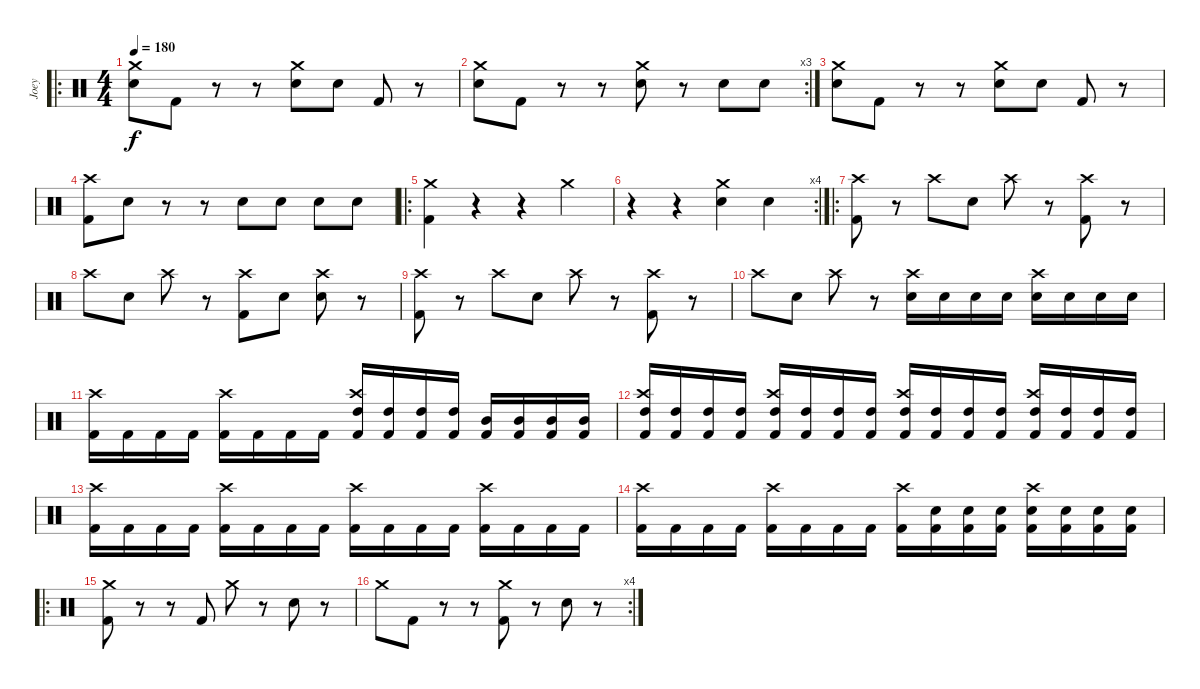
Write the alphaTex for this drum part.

\track ("Joey" "Joey") {instrument percussion}
\staff {score}
\articulation defaults
\ro
\ts (4 4)
\tempo 180
\clef neutral
\ks c
("Crash medium (hit)" "Electric Snare (hit)").8{dy f} "Kick (hit) 2".8 r.8 r.8 ("Crash medium (hit)" "Electric Snare (hit)").8 "Electric Snare (hit)".8 "Kick (hit) 2".8 r.8 |
\rc 3
("Crash medium (hit)" "Electric Snare (hit)").8 "Kick (hit) 2".8 r.8 r.8 ("Crash medium (hit)" "Electric Snare (hit)").8 r.8 "Electric Snare (hit)".8 "Electric Snare (hit)".8 |
("Crash medium (hit)" "Electric Snare (hit)").8 "Kick (hit) 2".8 r.8 r.8 ("Crash medium (hit)" "Electric Snare (hit)").8 "Electric Snare (hit)".8 "Kick (hit) 2".8 r.8 |
("Crash high (hit)" "Kick (hit) 2").8 "Electric Snare (hit)".8 r.8 r.8 "Electric Snare (hit)".8 "Electric Snare (hit)".8 "Electric Snare (hit)".8 "Electric Snare (hit)".8 |
\ro
("Crash medium (hit)" "Kick (hit) 2").4 r.4 r.4 "Crash medium (hit)".4 |
\rc 4
r.4 r.4 ("Crash medium (hit)" "Electric Snare (hit)").4 "Electric Snare (hit)".4 |
\ro
("Crash high (hit)" "Kick (hit) 2").8 r.8 "Crash high (hit)".8 "Electric Snare (hit)".8 "Crash high (hit)".8 r.8 ("Crash high (hit)" "Kick (hit) 2").8 r.8 |
"Crash high (hit)".8 "Electric Snare (hit)".8 "Crash high (hit)".8 r.8 ("Crash high (hit)" "Kick (hit) 2").8 "Electric Snare (hit)".8 ("Crash high (hit)" "Electric Snare (hit)").8 r.8 |
("Crash high (hit)" "Kick (hit) 2").8 r.8 "Crash high (hit)".8 "Electric Snare (hit)".8 "Crash high (hit)".8 r.8 ("Crash high (hit)" "Kick (hit) 2").8 r.8 |
"Crash high (hit)".8 "Electric Snare (hit)".8 "Crash high (hit)".8 r.8 ("Crash high (hit)" "Electric Snare (hit)").16 "Electric Snare (hit)".16 "Electric Snare (hit)".16 "Electric Snare (hit)".16 ("Crash high (hit)" "Electric Snare (hit)").16 "Electric Snare (hit)".16 "Electric Snare (hit)".16 "Electric Snare (hit)".16 |
("Crash high (hit)" "Kick (hit) 2").16 "Kick (hit) 2".16 "Kick (hit) 2".16 "Kick (hit) 2".16 ("Crash high (hit)" "Kick (hit) 2").16 "Kick (hit) 2".16 "Kick (hit) 2".16 "Kick (hit) 2".16 ("Crash high (hit)" "High Tom (hit)" "Kick (hit) 2").16 ("High Tom (hit)" "Kick (hit) 2").16 ("High Tom (hit)" "Kick (hit) 2").16 ("High Tom (hit)" "Kick (hit) 2").16 ("Mid Tom (hit)" "Kick (hit) 2").16 ("Mid Tom (hit)" "Kick (hit) 2").16 ("Mid Tom (hit)" "Kick (hit) 2").16 ("Mid Tom (hit)" "Kick (hit) 2").16 |
("Crash high (hit)" "High Tom (hit)" "Kick (hit) 2").16 ("High Tom (hit)" "Kick (hit) 2").16 ("High Tom (hit)" "Kick (hit) 2").16 ("High Tom (hit)" "Kick (hit) 2").16 ("Crash high (hit)" "High Tom (hit)" "Kick (hit) 2").16 ("High Tom (hit)" "Kick (hit) 2").16 ("High Tom (hit)" "Kick (hit) 2").16 ("High Tom (hit)" "Kick (hit) 2").16 ("Crash high (hit)" "High Tom (hit)" "Kick (hit) 2").16 ("High Tom (hit)" "Kick (hit) 2").16 ("High Tom (hit)" "Kick (hit) 2").16 ("High Tom (hit)" "Kick (hit) 2").16 ("Crash high (hit)" "High Tom (hit)" "Kick (hit) 2").16 ("High Tom (hit)" "Kick (hit) 2").16 ("High Tom (hit)" "Kick (hit) 2").16 ("High Tom (hit)" "Kick (hit) 2").16 |
("Crash high (hit)" "Kick (hit) 2").16 "Kick (hit) 2".16 "Kick (hit) 2".16 "Kick (hit) 2".16 ("Crash high (hit)" "Kick (hit) 2").16 "Kick (hit) 2".16 "Kick (hit) 2".16 "Kick (hit) 2".16 ("Crash high (hit)" "Kick (hit) 2").16 "Kick (hit) 2".16 "Kick (hit) 2".16 "Kick (hit) 2".16 ("Crash high (hit)" "Kick (hit) 2").16 "Kick (hit) 2".16 "Kick (hit) 2".16 "Kick (hit) 2".16 |
("Crash high (hit)" "Kick (hit) 2").16 "Kick (hit) 2".16 "Kick (hit) 2".16 "Kick (hit) 2".16 ("Crash high (hit)" "Kick (hit) 2").16 "Kick (hit) 2".16 "Kick (hit) 2".16 "Kick (hit) 2".16 ("Crash high (hit)" "Kick (hit) 2").16 ("Electric Snare (hit)" "Kick (hit) 2").16 ("Electric Snare (hit)" "Kick (hit) 2").16 ("Electric Snare (hit)" "Kick (hit) 2").16 ("Crash high (hit)" "Electric Snare (hit)" "Kick (hit) 2").16 ("Electric Snare (hit)" "Kick (hit) 2").16 ("Electric Snare (hit)" "Kick (hit) 2").16 ("Electric Snare (hit)" "Kick (hit) 2").16 |
\ro
("Crash medium (hit)" "Kick (hit) 2").8 r.8 r.8 "Kick (hit) 2".8 "Crash medium (hit)".8 r.8 "Electric Snare (hit)".8 r.8 |
\rc 4 "Crash medium (hit)".8 "Kick (hit) 2".8
r.8 r.8 ("Crash medium (hit)" "Kick (hit) 2").8 r.8 "Electric Snare (hit)".8 r.8
